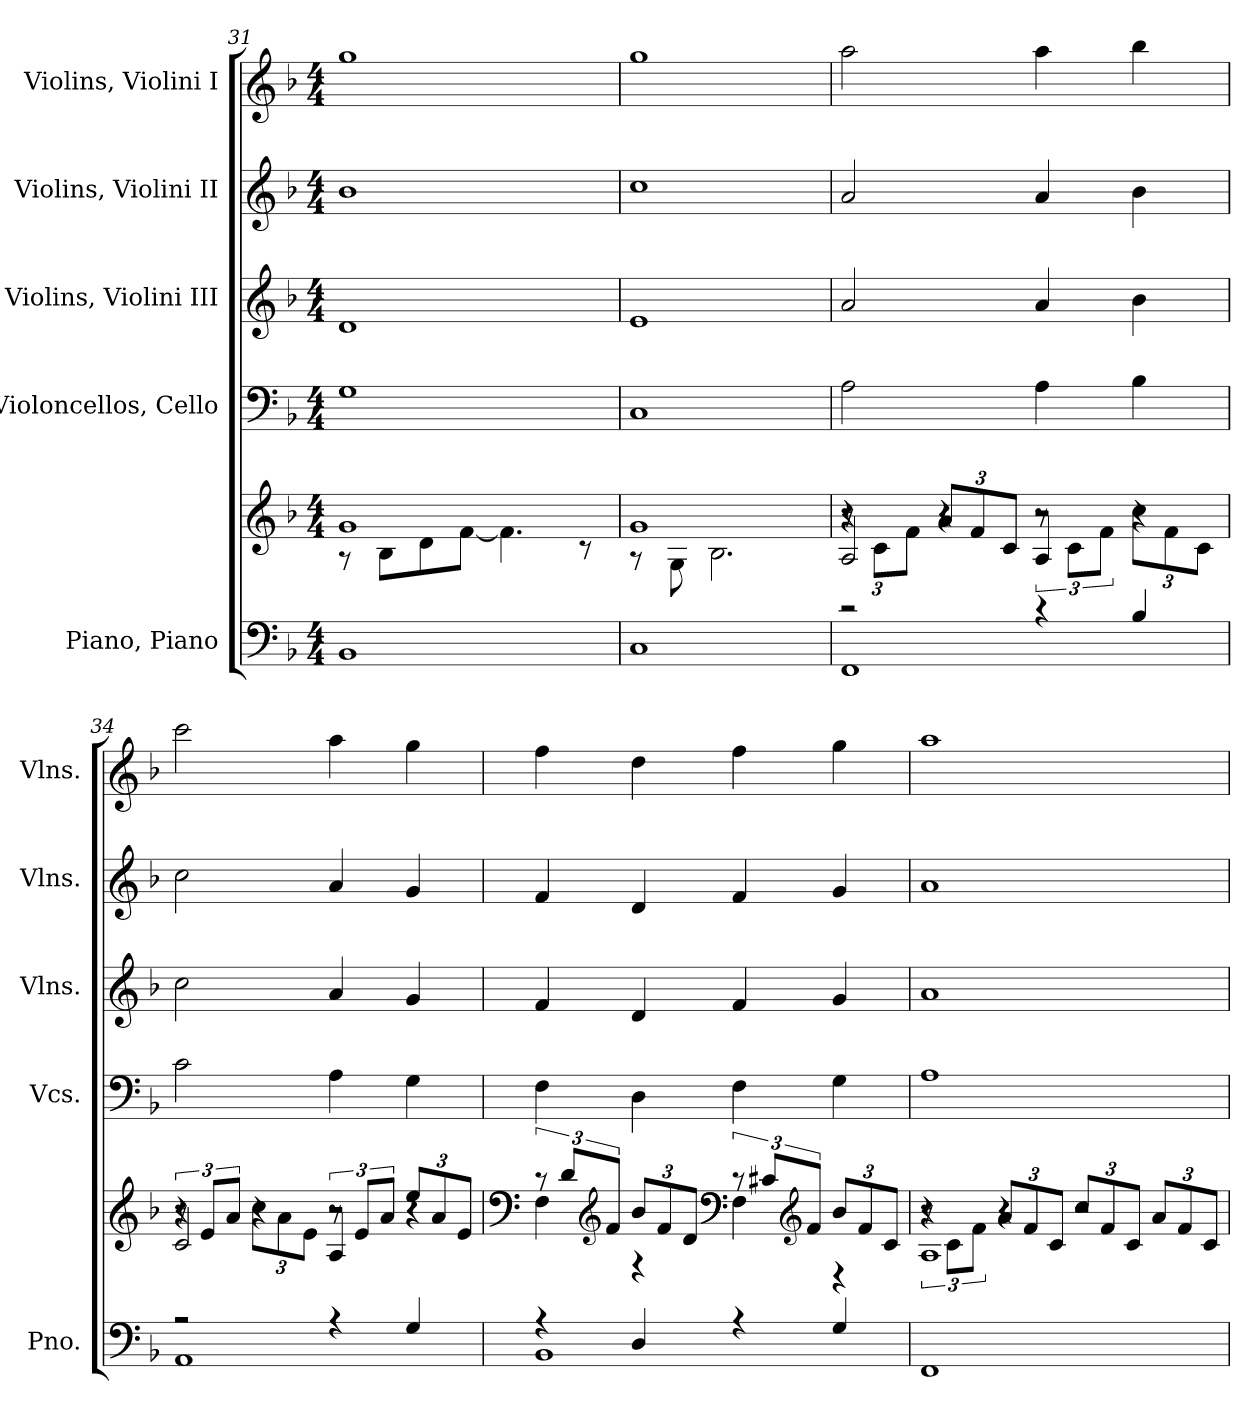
**kern	**kern	**kern	**kern	**kern	**kern
*part5	*part5	*part4	*part3	*part2	*part1
*staff6	*staff5	*staff4	*staff3	*staff2	*staff1
*I"Piano, Piano	*	*I"Violoncellos, Cello	*I"Violins, Violini III	*I"Violins, Violini II	*I"Violins, Violini I
*I'Pno.	*	*I'Vcs.	*I'Vlns.	*I'Vlns.	*I'Vlns.
*clefF4	*clefG2	*clefF4	*clefG2	*clefG2	*clefG2
*k[b-]	*k[b-]	*k[b-]	*k[b-]	*k[b-]	*k[b-]
*M4/4	*M4/4	*M4/4	*M4/4	*M4/4	*M4/4
=31	=31	=31	=31	=31	=31
*	*^	*	*	*	*
1BB-	1g	8r	1G	1d	1b-	1gg
.	.	8B-\L	.	.	.	.
.	.	8d\	.	.	.	.
.	.	[8f\J	.	.	.	.
.	.	4.f\]	.	.	.	.
.	.	8r	.	.	.	.
!!LO:PB:g=z
=32	=32	=32	=32	=32	=32	=32
1C	1g	8r	1C	1e	1cc	1gg
.	.	8G\	.	.	.	.
.	.	2.B-\	.	.	.	.
=33	=33	=33	=33	=33	=33	=33
*^	*	*^	*	*	*	*
2r	1FF	4r	12r	2A/	2A\	2a/	2a/	2aa\
.	.	.	12c\L	.	.	.	.	.
.	.	.	12f\J	.	.	.	.	.
*	*	*Xbrackettup	*	*	*	*	*	*
.	.	12a/L	4r	.	.	.	.	.
.	.	12f/	.	.	.	.	.	.
.	.	12c/J	.	.	.	.	.	.
*	*	*	*brackettup	*	*	*	*	*
4r	.	2r	12r	4A/	4A\	4a/	4a/	4aa\
.	.	.	12c\L	.	.	.	.	.
.	.	.	12f\J	.	.	.	.	.
*	*	*	*Xbrackettup	*	*	*	*	*
4B-/	.	.	12cc\L	4r	4B-\	4b-\	4b-\	4bb-\
.	.	.	12f\	.	.	.	.	.
.	.	.	12c\J	.	.	.	.	.
=34	=34	=34	=34	=34	=34	=34	=34	=34
*	*	*brackettup	*	*	*	*	*	*
2r	1AA	12r	4r	2c/	2c\	2cc\	2cc\	2ccc\
.	.	12e/L	.	.	.	.	.	.
.	.	12a/J	.	.	.	.	.	.
*	*	*	*Xbrackettup	*	*	*	*	*
.	.	4r	12cc\L	.	.	.	.	.
.	.	.	12a\	.	.	.	.	.
.	.	.	12e\J	.	.	.	.	.
*	*	*brackettup	*	*	*	*	*	*
4r	.	12r	2r	4A/	4A\	4a/	4a/	4aa\
.	.	12e/L	.	.	.	.	.	.
.	.	12a/J	.	.	.	.	.	.
*	*	*Xbrackettup	*	*	*	*	*	*
4G/	.	12ee/L	.	4r	4G\	4g/	4g/	4gg\
.	.	12a/	.	.	.	.	.	.
.	.	12e/J	.	.	.	.	.	.
*	*	*v	*v	*v	*	*	*	*
!!LO:LB:g=z
=35	=35	=35	=35	=35	=35	=35
*	*	*clefF4	*	*	*	*
*	*	*brackettup	*	*	*	*
*	*	*^	*	*	*	*
4r	1BB-	12r	4F\	4F\	4f/	4f/	4ff\
.	.	12d/L	.	.	.	.	.
*	*	*clefG2	*	*	*	*	*
.	.	12f/J	.	.	.	.	.
*	*	*Xbrackettup	*	*	*	*	*
4D/	.	12b-/L	4r	4D\	4d/	4d/	4dd\
.	.	12f/	.	.	.	.	.
.	.	12d/J	.	.	.	.	.
*	*	*clefF4	*	*	*	*	*
*	*	*brackettup	*	*	*	*	*
4r	.	12r	4F\	4F\	4f/	4f/	4ff\
.	.	12c#X/L	.	.	.	.	.
*	*	*clefG2	*	*	*	*	*
.	.	12f/J	.	.	.	.	.
*	*	*Xbrackettup	*	*	*	*	*
4G/	.	12b-/L	4r	4G\	4g/	4g/	4gg\
.	.	12f/	.	.	.	.	.
.	.	12c#/J	.	.	.	.	.
*v	*v	*	*	*	*	*	*
=36	=36	=36	=36	=36	=36	=36
*	*	*brackettup	*	*	*	*
*	*	*^	*	*	*	*
1FF	4r	12r	1A	1A	1a	1a	1aa
.	.	12c\L	.	.	.	.	.
.	.	12f\J	.	.	.	.	.
*	*Xbrackettup	*	*	*	*	*	*
.	12a/L	4r	.	.	.	.	.
.	12f/	.	.	.	.	.	.
.	12c/J	.	.	.	.	.	.
.	12cc/L	2r	.	.	.	.	.
.	12f/	.	.	.	.	.	.
.	12c/J	.	.	.	.	.	.
.	12a/L	.	.	.	.	.	.
.	12f/	.	.	.	.	.	.
.	12c/J	.	.	.	.	.	.
*	*v	*v	*v	*	*	*	*
=	=	=	=	=	=
*-	*-	*-	*-	*-	*-
